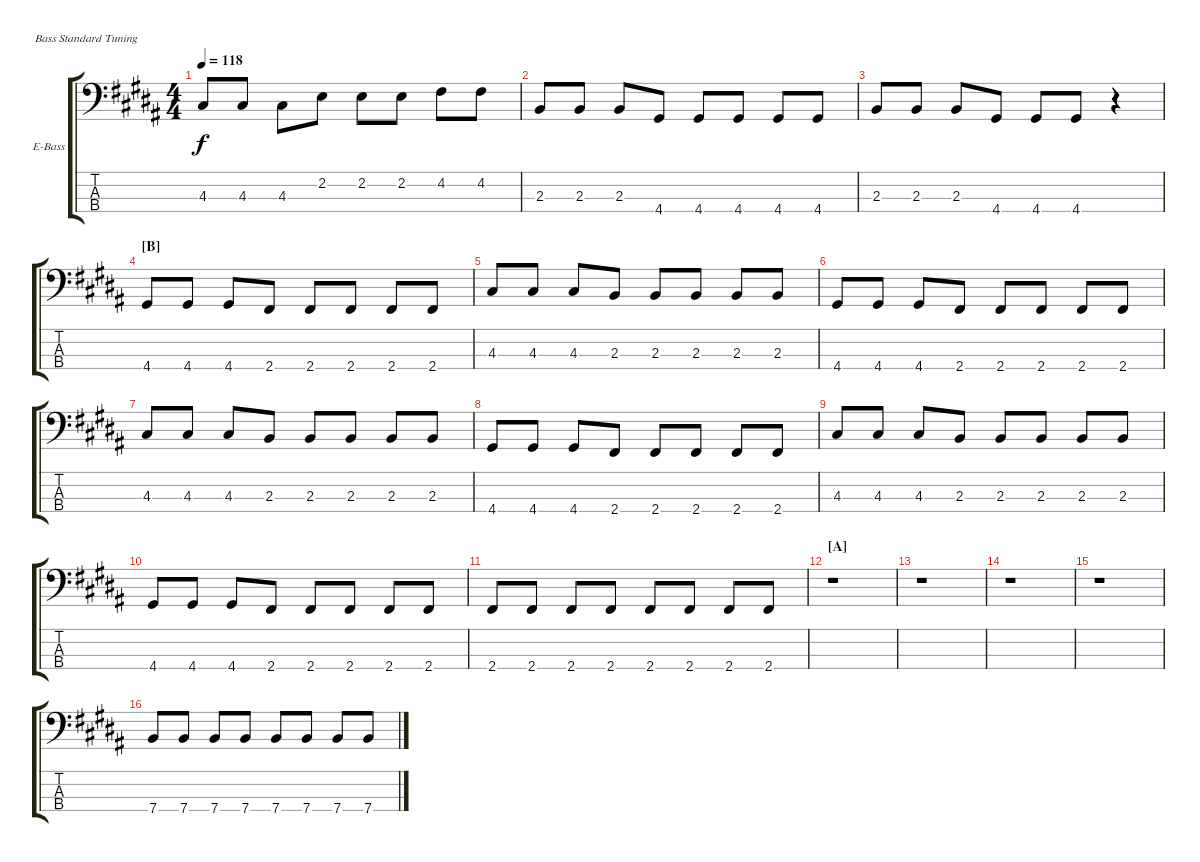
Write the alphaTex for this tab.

\bracketExtendMode groupsimilarinstruments
\firstSystemTrackNameOrientation horizontal
\otherSystemsTrackNameOrientation horizontal
\track ("Nikolaï Fraiture" "E-Bass") {instrument electricbassfinger}
\staff {score tabs}
\tuning (G2 D2 A1 E1)
\ts (4 4)
\tempo 118
\clef f4
\ks b
4.3.8{dy f} 4.3.8 4.3.8 2.2.8 2.2.8 2.2.8 4.2.8 4.2.8 |
2.3.8 2.3.8 2.3.8 4.4.8 4.4.8 4.4.8 4.4.8 4.4.8 |
2.3.8 2.3.8 2.3.8 4.4.8 4.4.8 4.4.8 r.4 |
\section ("B" "")
4.4.8 4.4.8 4.4.8 2.4.8 2.4.8 2.4.8 2.4.8 2.4.8 |
4.3.8 4.3.8 4.3.8 2.3.8 2.3.8 2.3.8 2.3.8 2.3.8 |
4.4.8 4.4.8 4.4.8 2.4.8 2.4.8 2.4.8 2.4.8 2.4.8 |
4.3.8 4.3.8 4.3.8 2.3.8 2.3.8 2.3.8 2.3.8 2.3.8 |
4.4.8 4.4.8 4.4.8 2.4.8 2.4.8 2.4.8 2.4.8 2.4.8 |
4.3.8 4.3.8 4.3.8 2.3.8 2.3.8 2.3.8 2.3.8 2.3.8 |
4.4.8 4.4.8 4.4.8 2.4.8 2.4.8 2.4.8 2.4.8 2.4.8 |
2.4.8 2.4.8 2.4.8 2.4.8 2.4.8 2.4.8 2.4.8 2.4.8 |
\section ("A" "")
r.1 |
r.1 |
r.1 |
r.1 |
7.4.8 7.4.8 7.4.8 7.4.8 7.4.8 7.4.8 7.4.8 7.4.8
